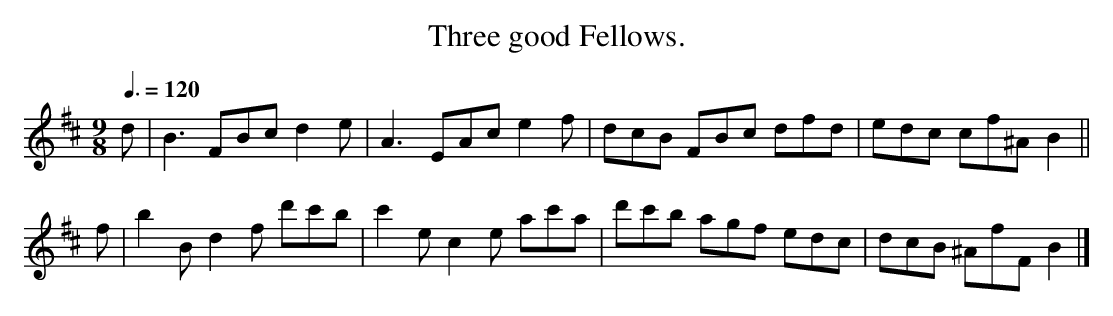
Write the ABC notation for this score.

X:1
T:Three good Fellows.
M:9/8
L:1/8
Q:3/8=120
K:B Minor
d|B3  FBc d2  e|A3  EAc  e2 f|dcB FBc dfd|edc  cf^A B2||
f|b2B d2f d'c'b|c'2e c2e ac'a|d'c'b agf edc|dcB ^AfF  B2|]
